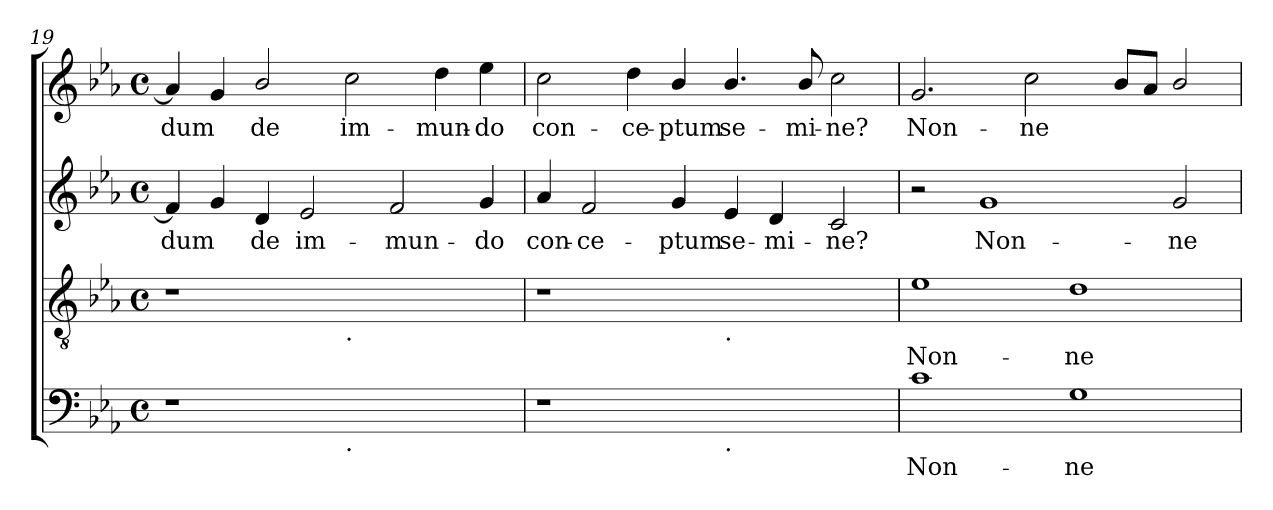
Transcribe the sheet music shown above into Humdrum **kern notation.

**kern	**text	**kern	**text	**kern	**text	**kern	**text
*part4	*part4	*part3	*part3	*part2	*part2	*part1	*part1
*staff4	*staff4	*staff3	*staff3	*staff2	*staff2	*staff1	*staff1
*clefF4	*	*clefGv2	*	*clefG2	*	*clefG2	*
*k[b-e-a-]	*	*k[b-e-a-]	*	*k[b-e-a-]	*	*k[b-e-a-]	*
*E-:	*	*E-:	*	*E-:	*	*E-:	*
*M4/4	*	*M4/4	*	*M4/4	*	*M4/4	*
*met(c)	*	*met(c)	*	*met(c)	*	*met(c)	*
=19	=19	=19	=19	=19	=19	=19	=19
!	!	!	!	!	!LO:LY:b	!	!LO:LY:b
1r	.	1r	.	4f/]	-dum	4a-/]	-dum
.	.	.	.	4g/	.	4g/	.
!	!	!	!	!	!LO:LY:b	!	!LO:LY:b
.	.	.	.	4d/	de	2b-/	de
!	!	!	!	!	!LO:LY:b	!	!
.	.	.	.	2e-/	im-	.	.
!	!	!LO:TX:b:t=.	!	!	!	!	!
!LO:TX:b:t=.	!	!	!	!	!	!	!
!	!	!	!	!	!	!	!LO:LY:b
1ryy	.	1ryy	.	.	.	2cc\	im-
!	!	!	!	!	!LO:LY:b	!	!
.	.	.	.	2f/	-mun-	.	.
!	!	!	!	!	!	!	!LO:LY:b
.	.	.	.	.	.	4dd\	-mun-
!	!	!	!	!	!LO:LY:b	!	!LO:LY:b:rj
.	.	.	.	4g/	-do	4ee-\	-do
=20	=20	=20	=20	=20	=20	=20	=20
!	!	!	!	!	!LO:LY:b	!	!LO:LY:b
1r	.	1r	.	4a-/	con-	2cc\	con-
!	!	!	!	!	!LO:LY:b:rj	!	!
.	.	.	.	2f/	-ce-	.	.
!	!	!	!	!	!	!	!LO:LY:b
.	.	.	.	.	.	4dd\	-ce-
!	!	!	!	!	!LO:LY:b	!	!LO:LY:b
.	.	.	.	4g/	-ptum	4b-/	-ptum
!	!	!LO:TX:b:t=.	!	!	!	!	!
!LO:TX:b:t=.	!	!	!	!	!	!	!
!	!	!	!	!	!LO:LY:b	!	!LO:LY:b
1ryy	.	1ryy	.	4e-/	se-	4.b-/	se-
!	!	!	!	!	!LO:LY:b	!	!
.	.	.	.	4d/	-mi-	.	.
!	!	!	!	!	!	!	!LO:LY:b
.	.	.	.	.	.	8b-/	-mi-
!	!	!	!	!	!LO:LY:b	!	!LO:LY:b
.	.	.	.	2c/	-ne?	2cc\	-ne?
!!LO:LB:g=z
=21	=21	=21	=21	=21	=21	=21	=21
!	!LO:LY:b	!	!LO:LY:b	!	!	!	!LO:LY:b
1c	Non-	1e-	Non-	2r	.	2.g/	Non-
!	!	!	!	!	!LO:LY:b	!	!
.	.	.	.	1g	Non-	.	.
!	!	!	!	!	!	!	!LO:LY:b
.	.	.	.	.	.	2cc\	-ne
!	!LO:LY:b	!	!LO:LY:b	!	!	!	!
1G	-ne	1d	-ne	.	.	.	.
.	.	.	.	.	.	8b-/L	.
.	.	.	.	.	.	8a-/J	.
!	!	!	!	!	!LO:LY:b	!	!
.	.	.	.	2g/	-ne	2b-/	.
=	=	=	=	=	=	=	=
*-	*-	*-	*-	*-	*-	*-	*-
